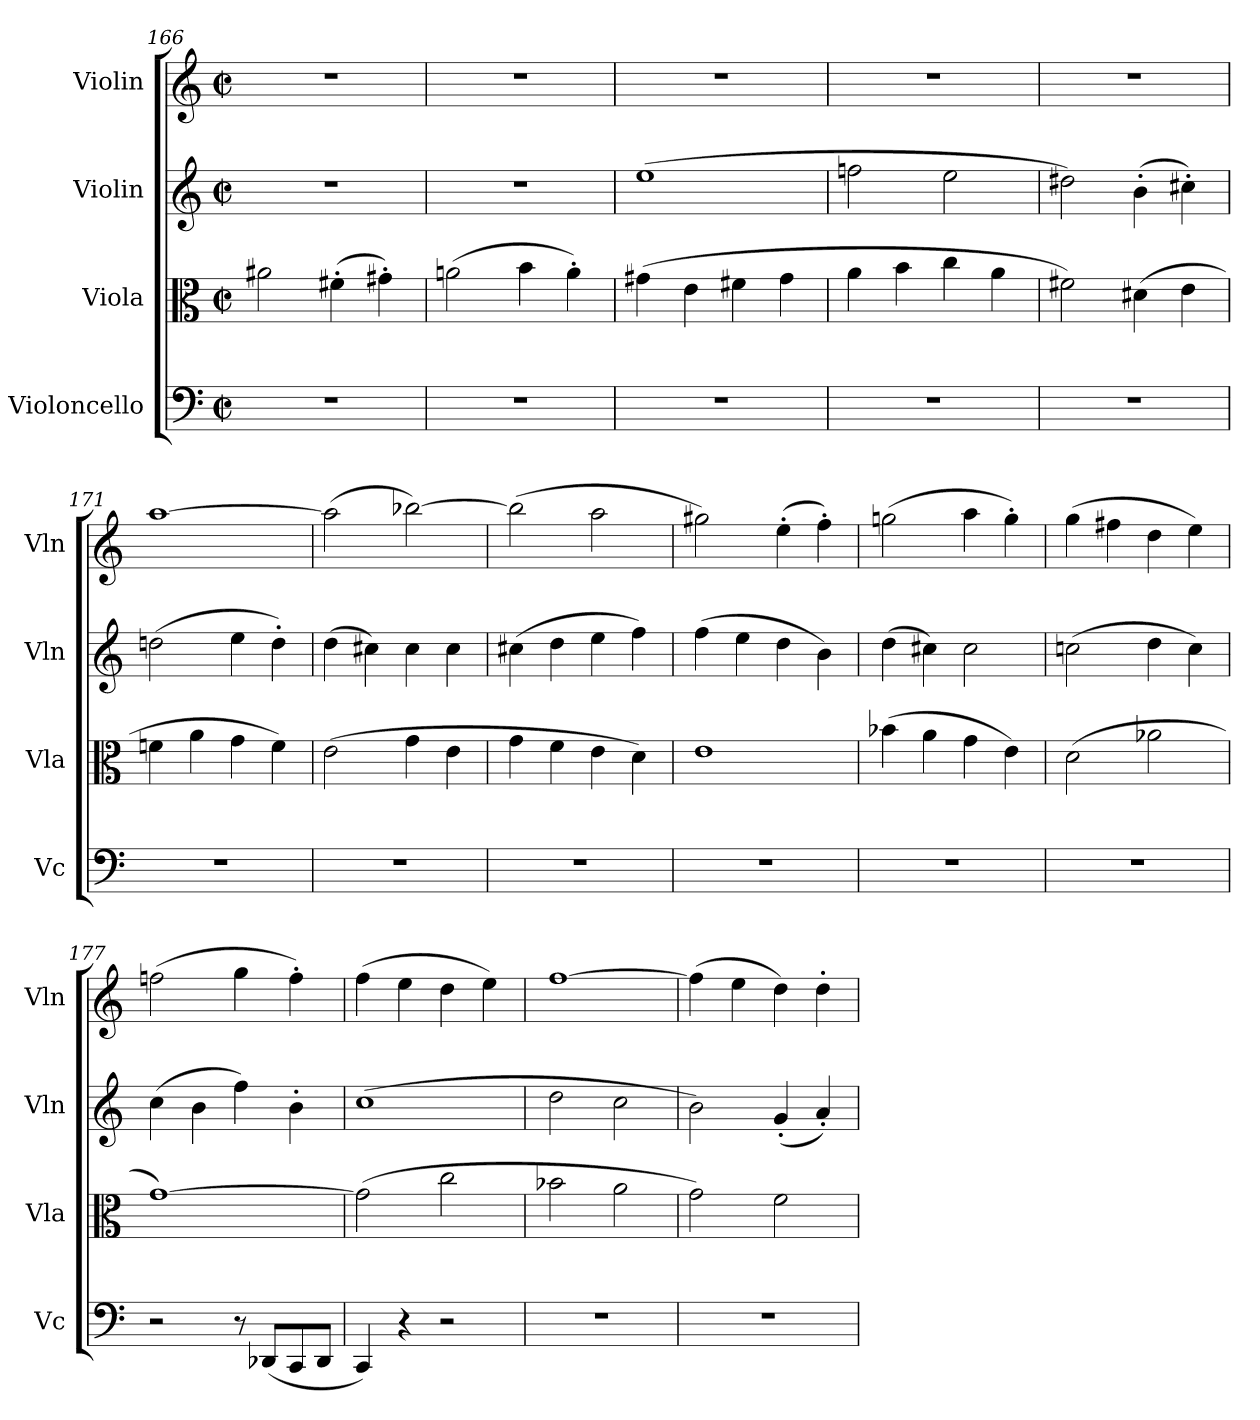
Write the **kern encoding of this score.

**kern	**kern	**kern	**kern
*part4	*part3	*part2	*part1
*staff4	*staff3	*staff2	*staff1
*I"Violoncello	*I"Viola	*I"Violin	*I"Violin
*I'Vc	*I'Vla	*I'Vln	*I'Vln
*clefF4	*clefC3	*clefG2	*clefG2
*k[]	*k[]	*k[]	*k[]
*M2/2	*M2/2	*M2/2	*M2/2
*met(c|)	*met(c|)	*met(c|)	*met(c|)
=166	=166	=166	=166
1r	2a#X\	1r	1r
.	(4f#X'\	.	.
.	4g#X'\)	.	.
=167	=167	=167	=167
1r	(2an\	1r	1r
.	4b\	.	.
.	4a'\)	.	.
!!LO:LB:g=z
=168	=168	=168	=168
1r	(4g#X\	(1ee	1r
.	4e\	.	.
.	4f#X\	.	.
.	4g#\	.	.
=169	=169	=169	=169
1r	4a\	2ffn\	1r
.	4b\	.	.
.	4cc\	2ee\	.
.	4a\	.	.
=170	=170	=170	=170
1r	2f#X\)	2dd#X\)	1r
.	(4d#X\	(4b'\	.
.	4e\	4cc#X'\)	.
=171	=171	=171	=171
1r	4fn\	(2ddn\	[1aa
.	4a\	.	.
.	4g\	4ee\	.
.	4f\)	4dd'\)	.
=172	=172	=172	=172
1r	(2e\	(4dd\	(2aa\]
.	.	4cc#X\)	.
.	4g\	4cc#\	[2bb-X\)
.	4e\	4cc#\	.
=173	=173	=173	=173
1r	4g\	(4cc#X\	(2bb-\]
.	4f\	4dd\	.
.	4e\	4ee\	2aa\
.	4d\)	4ff\)	.
=174	=174	=174	=174
1r	1e	(4ff\	2gg#X\)
.	.	4ee\	.
.	.	4dd\	(4ee'\
.	.	4b\)	4ff'\)
=175	=175	=175	=175
1r	(4b-X\	(4dd\	(2ggn\
.	4a\	4cc#X\)	.
.	4g\	2cc#\	4aa\
.	4e\)	.	4gg'\)
=176	=176	=176	=176
1r	(2d\	(2ccn\	(4gg\
.	.	.	4ff#X\
.	2a-X\	4dd\	4dd\
.	.	4cc\)	4ee\)
=177	=177	=177	=177
2r	[1g)	(4cc\	(2ffn\
.	.	4b\	.
8r	.	4ff\)	4gg\
(8DD-X/L	.	.	.
8CC/	.	4b'\	4ff'\)
8DD-/J	.	.	.
=178	=178	=178	=178
4CC/)	(2g\]	(1cc	(4ff\
4r	.	.	4ee\
2r	2cc\	.	4dd\
.	.	.	4ee\)
=179	=179	=179	=179
1r	2b-X\	2dd\	[1ff
.	2a\	2cc\	.
!!LO:LB:g=z
=180	=180	=180	=180
1r	2g\)	2b\)	(4ff\]
.	.	.	4ee\
.	2f\	(4g'/	4dd\)
.	.	4a'/)	4dd'\
=	=	=	=
*-	*-	*-	*-
